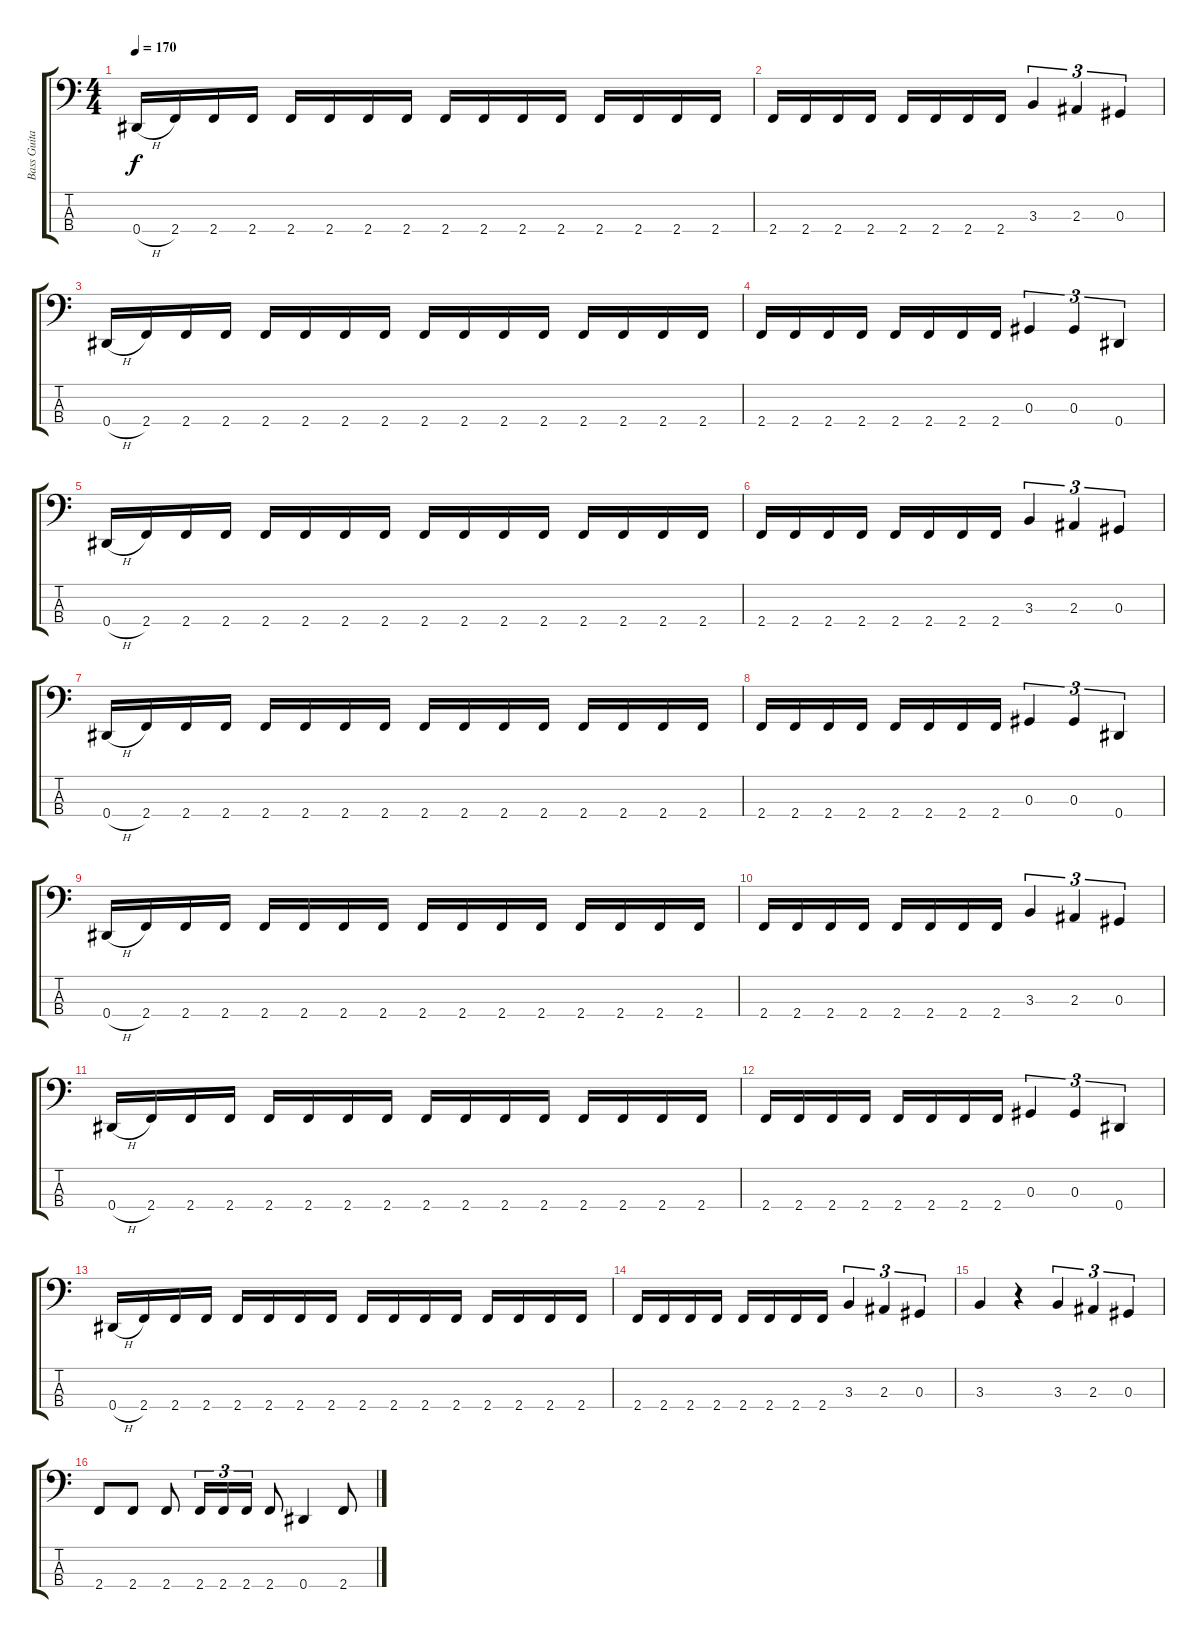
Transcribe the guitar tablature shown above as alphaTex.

\track ("Bass Guitar" "Bass Guita") {instrument electricbasspick}
\staff {score tabs}
\tuning (Gb2 Db2 Ab1 Eb1) {hide}
\ts (4 4)
\tempo 170
\clef f4
\ks c
0.4{h}.16{dy f} 2.4.16 2.4.16 2.4.16 2.4.16 2.4.16 2.4.16 2.4.16 2.4.16 2.4.16 2.4.16 2.4.16 2.4.16 2.4.16 2.4.16 2.4.16 |
2.4.16 2.4.16 2.4.16 2.4.16 2.4.16 2.4.16 2.4.16 2.4.16 3.3.4{tu (3 2)} 2.3.4{tu (3 2)} 0.3.4{tu (3 2)} |
0.4{h}.16 2.4.16 2.4.16 2.4.16 2.4.16 2.4.16 2.4.16 2.4.16 2.4.16 2.4.16 2.4.16 2.4.16 2.4.16 2.4.16 2.4.16 2.4.16 |
2.4.16 2.4.16 2.4.16 2.4.16 2.4.16 2.4.16 2.4.16 2.4.16 0.3.4{tu (3 2)} 0.3.4{tu (3 2)} 0.4.4{tu (3 2)} |
0.4{h}.16 2.4.16 2.4.16 2.4.16 2.4.16 2.4.16 2.4.16 2.4.16 2.4.16 2.4.16 2.4.16 2.4.16 2.4.16 2.4.16 2.4.16 2.4.16 |
2.4.16 2.4.16 2.4.16 2.4.16 2.4.16 2.4.16 2.4.16 2.4.16 3.3.4{tu (3 2)} 2.3.4{tu (3 2)} 0.3.4{tu (3 2)} |
0.4{h}.16 2.4.16 2.4.16 2.4.16 2.4.16 2.4.16 2.4.16 2.4.16 2.4.16 2.4.16 2.4.16 2.4.16 2.4.16 2.4.16 2.4.16 2.4.16 |
2.4.16 2.4.16 2.4.16 2.4.16 2.4.16 2.4.16 2.4.16 2.4.16 0.3.4{tu (3 2)} 0.3.4{tu (3 2)} 0.4.4{tu (3 2)} |
0.4{h}.16 2.4.16 2.4.16 2.4.16 2.4.16 2.4.16 2.4.16 2.4.16 2.4.16 2.4.16 2.4.16 2.4.16 2.4.16 2.4.16 2.4.16 2.4.16 |
2.4.16 2.4.16 2.4.16 2.4.16 2.4.16 2.4.16 2.4.16 2.4.16 3.3.4{tu (3 2)} 2.3.4{tu (3 2)} 0.3.4{tu (3 2)} |
0.4{h}.16 2.4.16 2.4.16 2.4.16 2.4.16 2.4.16 2.4.16 2.4.16 2.4.16 2.4.16 2.4.16 2.4.16 2.4.16 2.4.16 2.4.16 2.4.16 |
2.4.16 2.4.16 2.4.16 2.4.16 2.4.16 2.4.16 2.4.16 2.4.16 0.3.4{tu (3 2)} 0.3.4{tu (3 2)} 0.4.4{tu (3 2)} |
0.4{h}.16 2.4.16 2.4.16 2.4.16 2.4.16 2.4.16 2.4.16 2.4.16 2.4.16 2.4.16 2.4.16 2.4.16 2.4.16 2.4.16 2.4.16 2.4.16 |
2.4.16 2.4.16 2.4.16 2.4.16 2.4.16 2.4.16 2.4.16 2.4.16 3.3.4{tu (3 2)} 2.3.4{tu (3 2)} 0.3.4{tu (3 2)} |
3.3.4 r.4 3.3.4{tu (3 2)} 2.3.4{tu (3 2)} 0.3.4{tu (3 2)} |
2.4.8 2.4.8 2.4.8 2.4.16{tu (3 2)} 2.4.16{tu (3 2)} 2.4.16{tu (3 2)} 2.4.8 0.4.4 2.4.8
